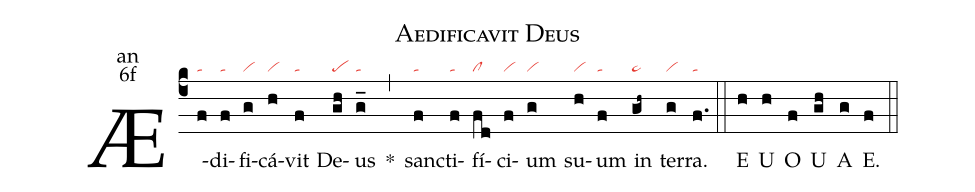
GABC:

name:Aedificavit Deus;
office-part:an;
mode:6f;
nabc-lines:1;
%%
(c4) Æ(f|ta)di(f|ta)fi(g|vi)cá(h|vi)vit(f|ta) De(gh|pe)us(g_|ta) <sp>*</sp>(,) san(f|ta)cti(f|ta)fí(fd|cl)ci(f|vi)um(g|vi) su(h|vi)um(f|ta) in(gh~|pe~) ter(g|vi)ra.(f.|ta) (::) <eu>E(h) U(h) O(f) U(gh) A(g) E.(f) </eu>(::)
